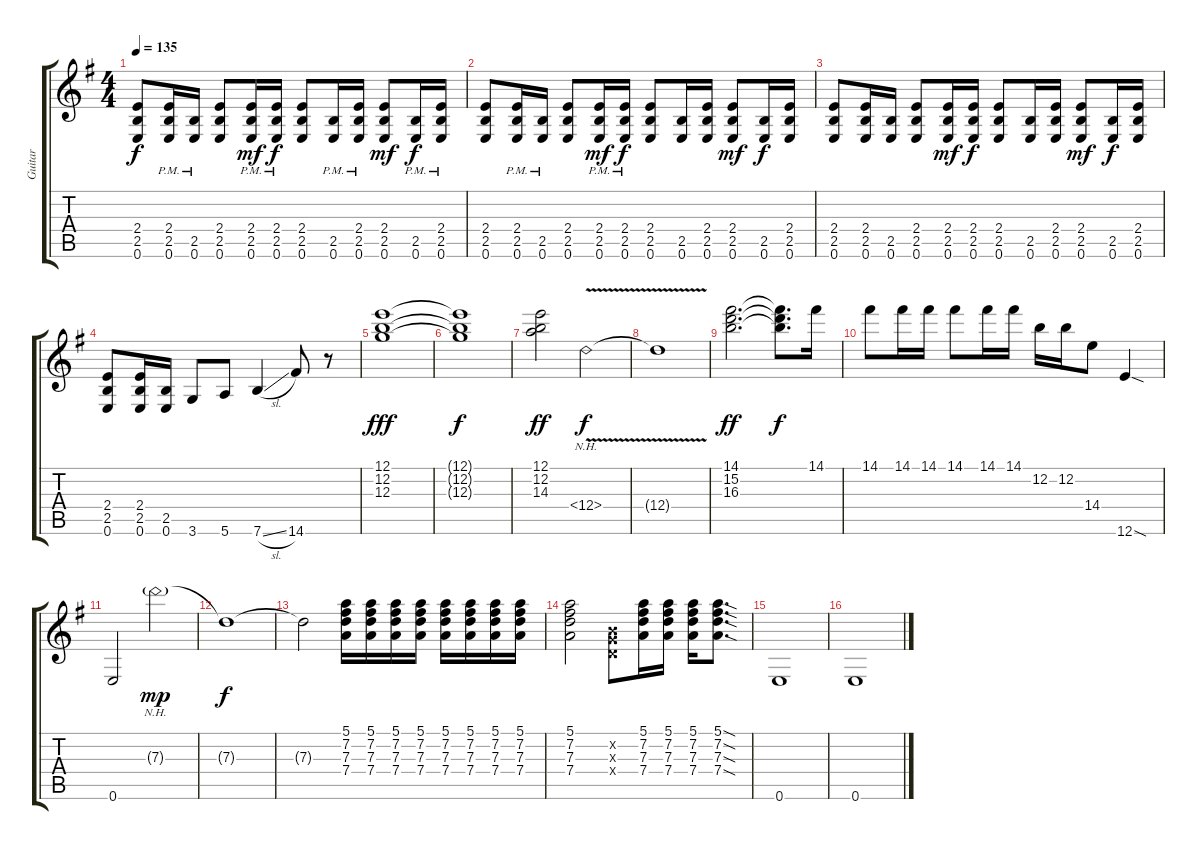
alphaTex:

\track ("Guitar" "Guitar") {instrument distortionguitar}
\staff {score tabs}
\tuning (E4 B3 G3 D3 A2 E2) {hide}
\ts (4 4)
\tempo 135
\clef g2
\ks g
(2.4 2.5 0.6).8{dy f} (2.4{pm} 2.5{pm} 0.6{pm}).16 (2.5{pm} 0.6{pm}).16 (2.4 2.5 0.6).8 (2.4{pm} 2.5{pm} 0.6{pm}).16{dy mf} (2.4{pm} 2.5{pm} 0.6{pm}).16{dy f} (2.4 2.5 0.6).8 (2.5{pm} 0.6{pm}).16 (2.4{pm} 2.5{pm} 0.6{pm}).16 (2.4 2.5 0.6).8{dy mf} (2.5{pm} 0.6{pm}).16{dy f} (2.4{pm} 2.5{pm} 0.6{pm}).16 |
(2.4 2.5 0.6).8 (2.4{pm} 2.5{pm} 0.6{pm}).16 (2.5{pm} 0.6{pm}).16 (2.4 2.5 0.6).8 (2.4{pm} 2.5{pm} 0.6{pm}).16{dy mf} (2.4{pm} 2.5{pm} 0.6{pm}).16{dy f} (2.4 2.5 0.6).8 (2.5 0.6).16 (2.4 2.5 0.6).16 (2.4 2.5 0.6).8{dy mf} (2.5 0.6).16{dy f} (2.4 2.5 0.6).16 |
(2.4 2.5 0.6).8 (2.4 2.5 0.6).16 (2.5 0.6).16 (2.4 2.5 0.6).8 (2.4 2.5 0.6).16{dy mf} (2.4 2.5 0.6).16{dy f} (2.4 2.5 0.6).8 (2.5 0.6).16 (2.4 2.5 0.6).16 (2.4 2.5 0.6).8{dy mf} (2.5 0.6).16{dy f} (2.4 2.5 0.6).16 |
(2.4 2.5 0.6).8 (2.4 2.5 0.6).16 (2.5 0.6).16 3.6.8 5.6.8 7.6{sl}.4 14.6.8 r.8 |
(12.1 12.2 12.3).1{dy fff} |
(12.1{t} 12.2{t} 12.3{t}).1{dy f} |
(12.1 12.2 14.3).2{dy ff} 12.4{nh v}.2{dy f} |
12.4{t}.1 |
(14.1 15.2 16.3).2{d dy ff} (14.1{t} 15.2{t} 16.3{t}).8{d dy f} 14.1.16 |
14.1.8 14.1.16 14.1.16 14.1.8 14.1.16 14.1.16 12.2.16 12.2.16 14.4.8 12.6{sod}.4 |
0.6.2 7.3{nh g}.2{dy mp} |
7.3{t}.1{dy f} |
7.3{t}.2 (5.1 7.2 7.3 7.4).16 (5.1 7.2 7.3 7.4).16 (5.1 7.2 7.3 7.4).16 (5.1 7.2 7.3 7.4).16 (5.1 7.2 7.3 7.4).16 (5.1 7.2 7.3 7.4).16 (5.1 7.2 7.3 7.4).16 (5.1 7.2 7.3 7.4).16 |
(5.1 7.2 7.3 7.4).2 (0.2{x} 0.3{x} 0.4{x}).8 (5.1 7.2 7.3 7.4).16 (5.1 7.2 7.3 7.4).16 (5.1 7.2 7.3 7.4).16 (5.1{sod} 7.2{sod} 7.3{sod} 7.4{sod}).8{d} |
0.6.1 |
0.6.1
